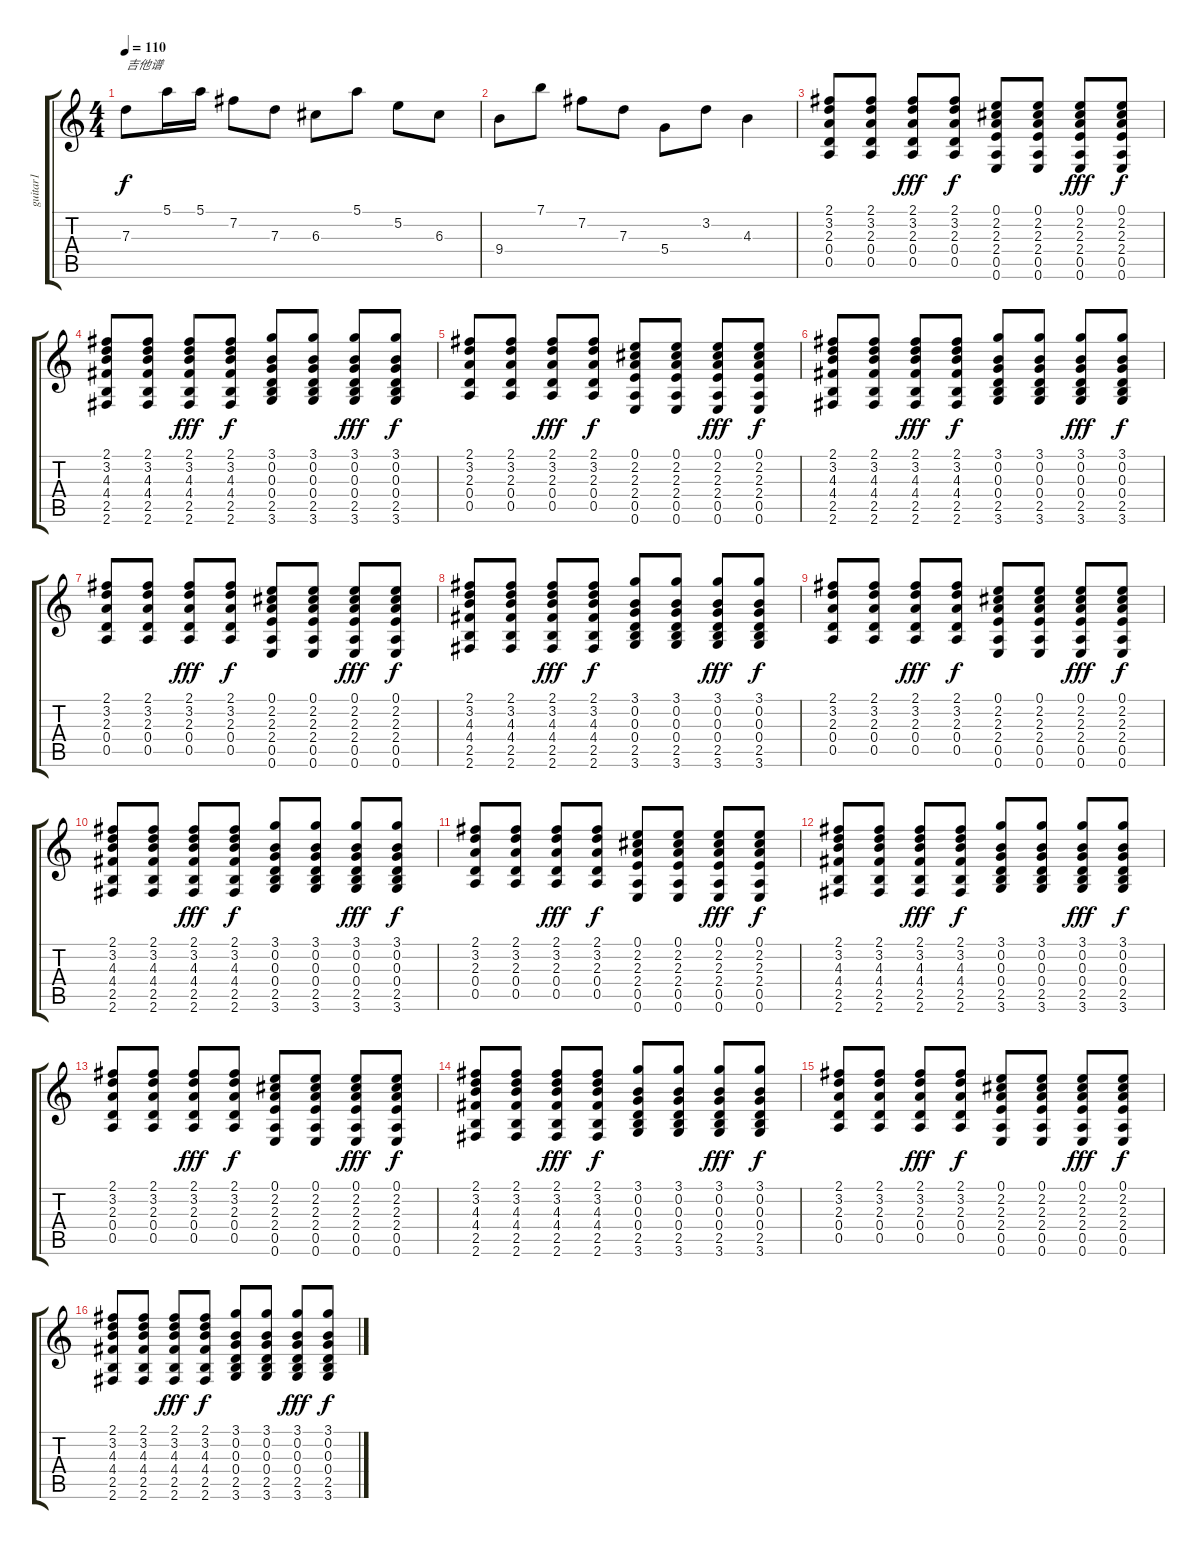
\track ("guitar1" "guitar1") {instrument acousticguitarsteel}
\staff {score tabs}
\tuning (E4 B3 G3 D3 A2 E2) {hide}
\ts (4 4)
\tempo 110
\clef g2
\ks c
7.3.8{txt "吉他谱" dy f} 5.1.16 5.1.16 7.2.8 7.3.8 6.3.8 5.1.8 5.2.8 6.3.8 |
9.4.8 7.1.8 7.2.8 7.3.8 5.4.8 3.2.8 4.3.4 |
(2.1 3.2 2.3 0.4 0.5).8 (2.1 3.2 2.3 0.4 0.5).8 (2.1 3.2 2.3 0.4 0.5).8{dy fff} (2.1 3.2 2.3 0.4 0.5).8{dy f} (0.1 2.2 2.3 2.4 0.5 0.6).8 (0.1 2.2 2.3 2.4 0.5 0.6).8 (0.1 2.2 2.3 2.4 0.5 0.6).8{dy fff} (0.1 2.2 2.3 2.4 0.5 0.6).8{dy f} |
(2.1 3.2 4.3 4.4 2.5 2.6).8 (2.1 3.2 4.3 4.4 2.5 2.6).8 (2.1 3.2 4.3 4.4 2.5 2.6).8{dy fff} (2.1 3.2 4.3 4.4 2.5 2.6).8{dy f} (3.1 0.2 0.3 0.4 2.5 3.6).8 (3.1 0.2 0.3 0.4 2.5 3.6).8 (3.1 0.2 0.3 0.4 2.5 3.6).8{dy fff} (3.1 0.2 0.3 0.4 2.5 3.6).8{dy f} |
(2.1 3.2 2.3 0.4 0.5).8 (2.1 3.2 2.3 0.4 0.5).8 (2.1 3.2 2.3 0.4 0.5).8{dy fff} (2.1 3.2 2.3 0.4 0.5).8{dy f} (0.1 2.2 2.3 2.4 0.5 0.6).8 (0.1 2.2 2.3 2.4 0.5 0.6).8 (0.1 2.2 2.3 2.4 0.5 0.6).8{dy fff} (0.1 2.2 2.3 2.4 0.5 0.6).8{dy f} |
(2.1 3.2 4.3 4.4 2.5 2.6).8 (2.1 3.2 4.3 4.4 2.5 2.6).8 (2.1 3.2 4.3 4.4 2.5 2.6).8{dy fff} (2.1 3.2 4.3 4.4 2.5 2.6).8{dy f} (3.1 0.2 0.3 0.4 2.5 3.6).8 (3.1 0.2 0.3 0.4 2.5 3.6).8 (3.1 0.2 0.3 0.4 2.5 3.6).8{dy fff} (3.1 0.2 0.3 0.4 2.5 3.6).8{dy f} |
(2.1 3.2 2.3 0.4 0.5).8 (2.1 3.2 2.3 0.4 0.5).8 (2.1 3.2 2.3 0.4 0.5).8{dy fff} (2.1 3.2 2.3 0.4 0.5).8{dy f} (0.1 2.2 2.3 2.4 0.5 0.6).8 (0.1 2.2 2.3 2.4 0.5 0.6).8 (0.1 2.2 2.3 2.4 0.5 0.6).8{dy fff} (0.1 2.2 2.3 2.4 0.5 0.6).8{dy f} |
(2.1 3.2 4.3 4.4 2.5 2.6).8 (2.1 3.2 4.3 4.4 2.5 2.6).8 (2.1 3.2 4.3 4.4 2.5 2.6).8{dy fff} (2.1 3.2 4.3 4.4 2.5 2.6).8{dy f} (3.1 0.2 0.3 0.4 2.5 3.6).8 (3.1 0.2 0.3 0.4 2.5 3.6).8 (3.1 0.2 0.3 0.4 2.5 3.6).8{dy fff} (3.1 0.2 0.3 0.4 2.5 3.6).8{dy f} |
(2.1 3.2 2.3 0.4 0.5).8 (2.1 3.2 2.3 0.4 0.5).8 (2.1 3.2 2.3 0.4 0.5).8{dy fff} (2.1 3.2 2.3 0.4 0.5).8{dy f} (0.1 2.2 2.3 2.4 0.5 0.6).8 (0.1 2.2 2.3 2.4 0.5 0.6).8 (0.1 2.2 2.3 2.4 0.5 0.6).8{dy fff} (0.1 2.2 2.3 2.4 0.5 0.6).8{dy f} |
(2.1 3.2 4.3 4.4 2.5 2.6).8 (2.1 3.2 4.3 4.4 2.5 2.6).8 (2.1 3.2 4.3 4.4 2.5 2.6).8{dy fff} (2.1 3.2 4.3 4.4 2.5 2.6).8{dy f} (3.1 0.2 0.3 0.4 2.5 3.6).8 (3.1 0.2 0.3 0.4 2.5 3.6).8 (3.1 0.2 0.3 0.4 2.5 3.6).8{dy fff} (3.1 0.2 0.3 0.4 2.5 3.6).8{dy f} |
(2.1 3.2 2.3 0.4 0.5).8 (2.1 3.2 2.3 0.4 0.5).8 (2.1 3.2 2.3 0.4 0.5).8{dy fff} (2.1 3.2 2.3 0.4 0.5).8{dy f} (0.1 2.2 2.3 2.4 0.5 0.6).8 (0.1 2.2 2.3 2.4 0.5 0.6).8 (0.1 2.2 2.3 2.4 0.5 0.6).8{dy fff} (0.1 2.2 2.3 2.4 0.5 0.6).8{dy f} |
(2.1 3.2 4.3 4.4 2.5 2.6).8 (2.1 3.2 4.3 4.4 2.5 2.6).8 (2.1 3.2 4.3 4.4 2.5 2.6).8{dy fff} (2.1 3.2 4.3 4.4 2.5 2.6).8{dy f} (3.1 0.2 0.3 0.4 2.5 3.6).8 (3.1 0.2 0.3 0.4 2.5 3.6).8 (3.1 0.2 0.3 0.4 2.5 3.6).8{dy fff} (3.1 0.2 0.3 0.4 2.5 3.6).8{dy f} |
(2.1 3.2 2.3 0.4 0.5).8 (2.1 3.2 2.3 0.4 0.5).8 (2.1 3.2 2.3 0.4 0.5).8{dy fff} (2.1 3.2 2.3 0.4 0.5).8{dy f} (0.1 2.2 2.3 2.4 0.5 0.6).8 (0.1 2.2 2.3 2.4 0.5 0.6).8 (0.1 2.2 2.3 2.4 0.5 0.6).8{dy fff} (0.1 2.2 2.3 2.4 0.5 0.6).8{dy f} |
(2.1 3.2 4.3 4.4 2.5 2.6).8 (2.1 3.2 4.3 4.4 2.5 2.6).8 (2.1 3.2 4.3 4.4 2.5 2.6).8{dy fff} (2.1 3.2 4.3 4.4 2.5 2.6).8{dy f} (3.1 0.2 0.3 0.4 2.5 3.6).8 (3.1 0.2 0.3 0.4 2.5 3.6).8 (3.1 0.2 0.3 0.4 2.5 3.6).8{dy fff} (3.1 0.2 0.3 0.4 2.5 3.6).8{dy f} |
(2.1 3.2 2.3 0.4 0.5).8 (2.1 3.2 2.3 0.4 0.5).8 (2.1 3.2 2.3 0.4 0.5).8{dy fff} (2.1 3.2 2.3 0.4 0.5).8{dy f} (0.1 2.2 2.3 2.4 0.5 0.6).8 (0.1 2.2 2.3 2.4 0.5 0.6).8 (0.1 2.2 2.3 2.4 0.5 0.6).8{dy fff} (0.1 2.2 2.3 2.4 0.5 0.6).8{dy f} |
(2.1 3.2 4.3 4.4 2.5 2.6).8 (2.1 3.2 4.3 4.4 2.5 2.6).8 (2.1 3.2 4.3 4.4 2.5 2.6).8{dy fff} (2.1 3.2 4.3 4.4 2.5 2.6).8{dy f} (3.1 0.2 0.3 0.4 2.5 3.6).8 (3.1 0.2 0.3 0.4 2.5 3.6).8 (3.1 0.2 0.3 0.4 2.5 3.6).8{dy fff} (3.1 0.2 0.3 0.4 2.5 3.6).8{dy f}
